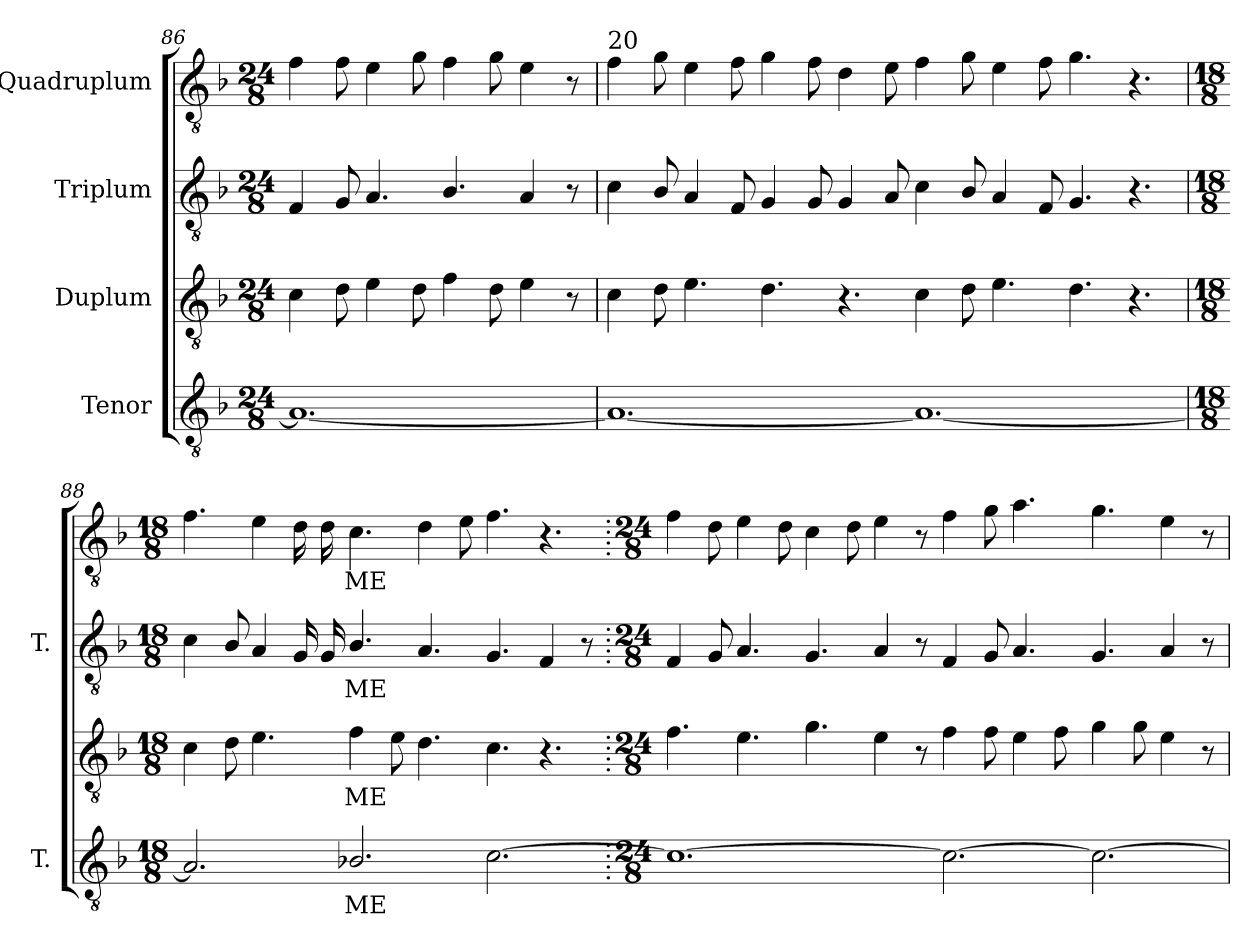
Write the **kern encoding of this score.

**kern	**text	**kern	**text	**kern	**text	**kern	**text
*part4	*part4	*part3	*part3	*part2	*part2	*part1	*part1
*staff4	*staff4	*staff3	*staff3	*staff2	*staff2	*staff1	*staff1
*I"Tenor	*	*I"Duplum	*	*I"Triplum	*	*I"Quadruplum	*
*I'T.	*	*	*	*I'T.	*	*	*
!!LO:LB:g=z
*clefGv2	*	*clefGv2	*	*clefGv2	*	*clefGv2	*
*ITrd7c12	*	*ITrd7c12	*	*ITrd7c12	*	*ITrd7c12	*
*k[b-]	*	*k[b-]	*	*k[b-]	*	*k[b-]	*
*F:	*	*F:	*	*F:	*	*F:	*
*M24/8	*	*M24/8	*	*M24/8	*	*M24/8	*
=86	=86	=86	=86	=86	=86	=86	=86
1.AAi_	.	4Ci\	.	4FFi/	.	4Fi\	.
.	.	8Di\	.	8GGi/	.	8Fi\	.
.	.	4Ei\	.	4.AAi/	.	4Ei\	.
.	.	8Di\	.	.	.	8Gi\	.
.	.	4Fi\	.	4.BB-i/	.	4Fi\	.
.	.	8Di\	.	.	.	8Gi\	.
.	.	4Ei\	.	4AAi/	.	4Ei\	.
.	.	8r	.	8r	.	8r	.
=87	=87	=87	=87	=87	=87	=87	=87
!	!	!	!	!	!	!LO:TX:a:t=20	!
1.AAi_	.	4Ci\	.	4Ci\	.	4Fi\	.
.	.	8Di\	.	8BB-i/	.	8Gi\	.
.	.	4.Ei\	.	4AAi/	.	4Ei\	.
.	.	.	.	8FFi/	.	8Fi\	.
.	.	4.Di\	.	4GGi/	.	4Gi\	.
.	.	.	.	8GGi/	.	8Fi\	.
.	.	4.r	.	4GGi/	.	4Di\	.
.	.	.	.	8AAi/	.	8Ei\	.
1.AAi_	.	4Ci\	.	4Ci\	.	4Fi\	.
.	.	8Di\	.	8BB-i/	.	8Gi\	.
.	.	4.Ei\	.	4AAi/	.	4Ei\	.
.	.	.	.	8FFi/	.	8Fi\	.
.	.	4.Di\	.	4.GGi/	.	4.Gi\	.
.	.	4.r	.	4.r	.	4.r	.
!!LO:PB:g=z
=88	=88	=88	=88	=88	=88	=88	=88
*M18/8	*	*M18/8	*	*M18/8	*	*M18/8	*
2.AAi/]	.	4Ci\	.	4Ci\	.	4.Fi\	.
.	.	8Di\	.	8BB-i/	.	.	.
.	.	4.Ei\	.	4AAi/	.	4Ei\	.
*	*	*	*	*tremolo	*	*	*
*	*	*	*	*	*	*tremolo	*
.	.	.	.	16GGi/	.	16Di\	.
.	.	.	.	16GGi/	.	16Di\	.
*	*	*	*	*	*	*Xtremolo	*
*	*	*	*	*Xtremolo	*	*	*
!	!LO:LY:b:color=#000000	!	!	!	!	!	!
!	!	!	!LO:LY:b:color=#000000	!	!	!	!
!	!	!	!	!	!LO:LY:b:color=#000000	!	!
!	!	!	!	!	!	!	!LO:LY:b:color=#000000
2.BB-Xi/	ME	4Fi\	ME	4.BB-i/	-ME	4.Ci\	ME
.	.	8Ei\	.	.	.	.	.
.	.	4.Di\	.	4.AAi/	.	4Di\	.
.	.	.	.	.	.	8Ei\	.
[2.Ci\	.	4.Ci\	.	4.GGi/	.	4.Fi\	.
.	.	4.r	.	4FFi/	.	4.r	.
.	.	.	.	8r	.	.	.
=89.	=89.	=89.	=89.	=89.	=89.	=89.	=89.
*M24/8	*	*M24/8	*	*M24/8	*	*M24/8	*
1.Ci_	.	4.Fi\	.	4FFi/	.	4Fi\	.
.	.	.	.	8GGi/	.	8Di\	.
.	.	4.Ei\	.	4.AAi/	.	4Ei\	.
.	.	.	.	.	.	8Di\	.
.	.	4.Gi\	.	4.GGi/	.	4Ci\	.
.	.	.	.	.	.	8Di\	.
.	.	4Ei\	.	4AAi/	.	4Ei\	.
.	.	8r	.	8r	.	8r	.
2.Ci\_	.	4Fi\	.	4FFi/	.	4Fi\	.
.	.	8Fi\	.	8GGi/	.	8Gi\	.
.	.	4Ei\	.	4.AAi/	.	4.Ai\	.
.	.	8Fi\	.	.	.	.	.
!!LO:LB:g=z
=90-	=90-	=90-	=90-	=90-	=90-	=90-	=90-
2.Ci\_	.	4Gi\	.	4.GGi/	.	4.Gi\	.
.	.	8Gi\	.	.	.	.	.
.	.	4Ei\	.	4AAi/	.	4Ei\	.
.	.	8r	.	8r	.	8r	.
=	=	=	=	=	=	=	=
*-	*-	*-	*-	*-	*-	*-	*-
